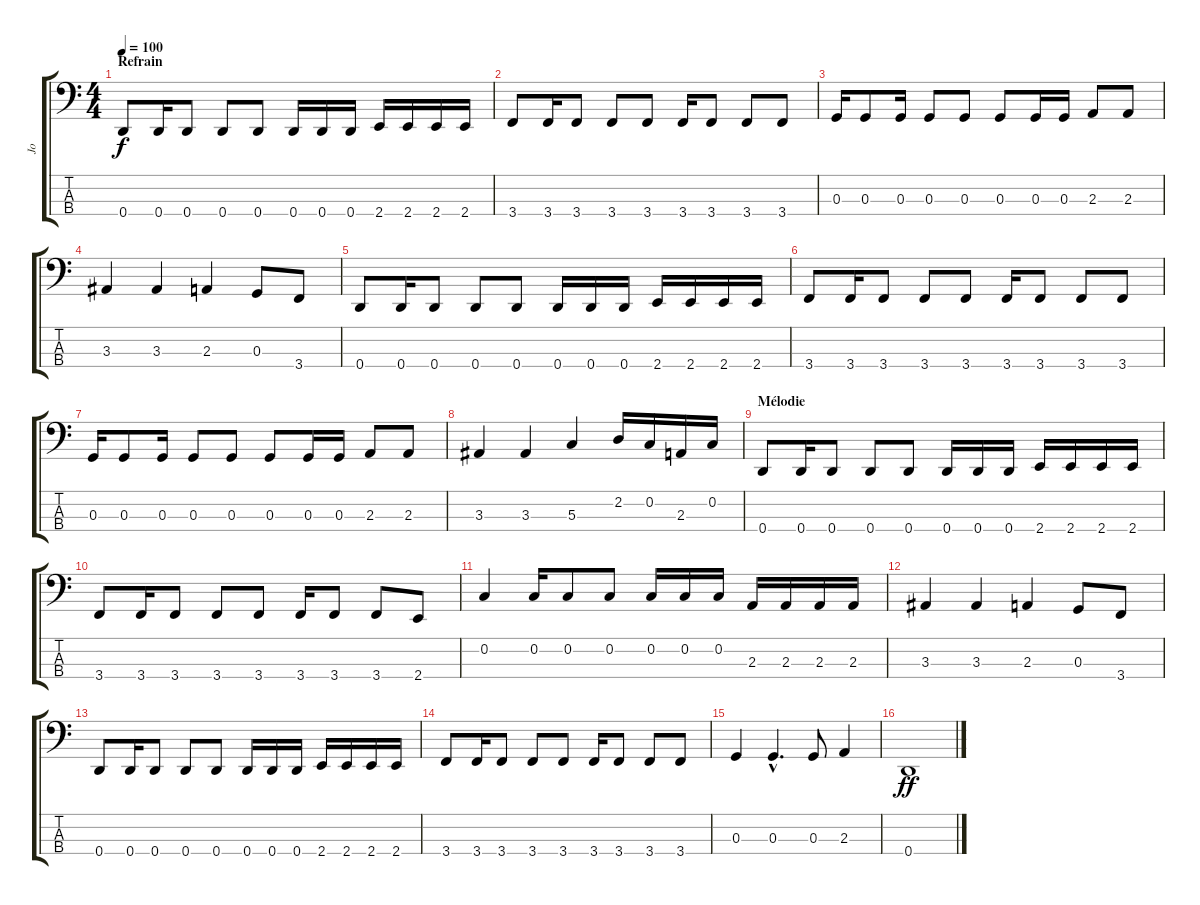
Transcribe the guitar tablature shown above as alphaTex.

\track ("Jo" "Jo") {instrument electricbassfinger}
\staff {score tabs}
\tuning (F2 C2 G1 D1) {hide}
\ts (4 4)
\section ("" "Refrain")
\tempo 100
\clef f4
\ks c
0.4.8{dy f} 0.4.16 0.4.8 0.4.8 0.4.8 0.4.16 0.4.16 0.4.16 2.4.16 2.4.16 2.4.16 2.4.16 |
3.4.8 3.4.16 3.4.8 3.4.8 3.4.8 3.4.16 3.4.8 3.4.8 3.4.8 |
0.3.16 0.3.8 0.3.16 0.3.8 0.3.8 0.3.8 0.3.16 0.3.16 2.3.8 2.3.8 |
3.3.4 3.3.4 2.3.4 0.3.8 3.4.8 |
0.4.8 0.4.16 0.4.8 0.4.8 0.4.8 0.4.16 0.4.16 0.4.16 2.4.16 2.4.16 2.4.16 2.4.16 |
3.4.8 3.4.16 3.4.8 3.4.8 3.4.8 3.4.16 3.4.8 3.4.8 3.4.8 |
0.3.16 0.3.8 0.3.16 0.3.8 0.3.8 0.3.8 0.3.16 0.3.16 2.3.8 2.3.8 |
3.3.4 3.3.4 5.3.4 2.2.16 0.2.16 2.3.16 0.2.16 |
\section ("" "Mélodie")
0.4.8 0.4.16 0.4.8 0.4.8 0.4.8 0.4.16 0.4.16 0.4.16 2.4.16 2.4.16 2.4.16 2.4.16 |
3.4.8 3.4.16 3.4.8 3.4.8 3.4.8 3.4.16 3.4.8 3.4.8 2.4.8 |
0.2.4 0.2.16 0.2.8 0.2.8 0.2.16 0.2.16 0.2.16 2.3.16 2.3.16 2.3.16 2.3.16 |
3.3.4 3.3.4 2.3.4 0.3.8 3.4.8 |
0.4.8 0.4.16 0.4.8 0.4.8 0.4.8 0.4.16 0.4.16 0.4.16 2.4.16 2.4.16 2.4.16 2.4.16 |
3.4.8 3.4.16 3.4.8 3.4.8 3.4.8 3.4.16 3.4.8 3.4.8 3.4.8 |
0.3.4 0.3{hac}.4{d} 0.3.8 2.3.4 |
0.4.1{dy ff}
